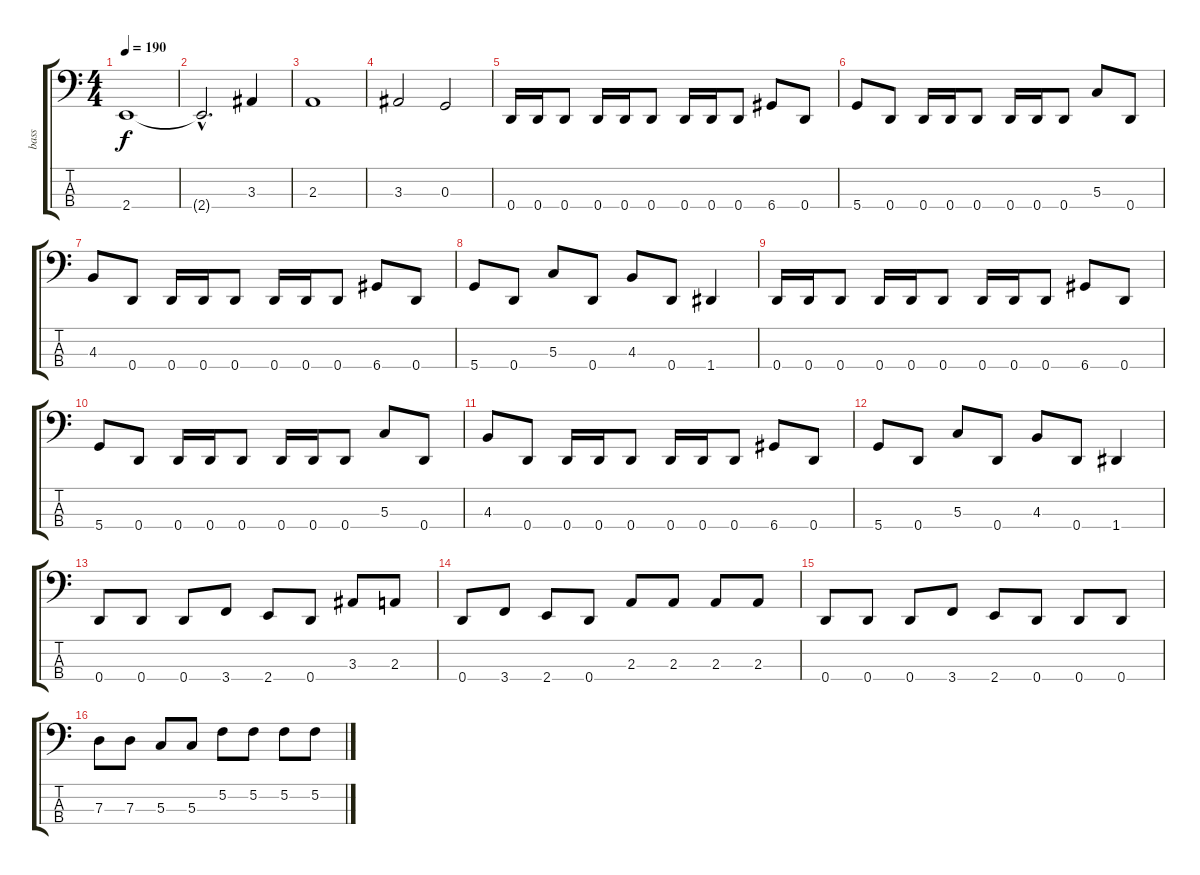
\track ("bass" "bass") {instrument electricbasspick}
\staff {score tabs}
\tuning (F2 C2 G1 D1) {hide}
\ts (4 4)
\tempo 190
\clef f4
\ks c
2.4.1{dy f} |
2.4{hac t}.2{d} 3.3.4 |
2.3.1 |
3.3.2 0.3.2 |
0.4.16 0.4.16 0.4.8 0.4.16 0.4.16 0.4.8 0.4.16 0.4.16 0.4.8 6.4.8 0.4.8 |
5.4.8 0.4.8 0.4.16 0.4.16 0.4.8 0.4.16 0.4.16 0.4.8 5.3.8 0.4.8 |
4.3.8 0.4.8 0.4.16 0.4.16 0.4.8 0.4.16 0.4.16 0.4.8 6.4.8 0.4.8 |
5.4.8 0.4.8 5.3.8 0.4.8 4.3.8 0.4.8 1.4.4 |
0.4.16 0.4.16 0.4.8 0.4.16 0.4.16 0.4.8 0.4.16 0.4.16 0.4.8 6.4.8 0.4.8 |
5.4.8 0.4.8 0.4.16 0.4.16 0.4.8 0.4.16 0.4.16 0.4.8 5.3.8 0.4.8 |
4.3.8 0.4.8 0.4.16 0.4.16 0.4.8 0.4.16 0.4.16 0.4.8 6.4.8 0.4.8 |
5.4.8 0.4.8 5.3.8 0.4.8 4.3.8 0.4.8 1.4.4 |
0.4.8 0.4.8 0.4.8 3.4.8 2.4.8 0.4.8 3.3.8 2.3.8 |
0.4.8 3.4.8 2.4.8 0.4.8 2.3.8 2.3.8 2.3.8 2.3.8 |
0.4.8 0.4.8 0.4.8 3.4.8 2.4.8 0.4.8 0.4.8 0.4.8 |
7.3.8 7.3.8 5.3.8 5.3.8 5.2.8 5.2.8 5.2.8 5.2.8
